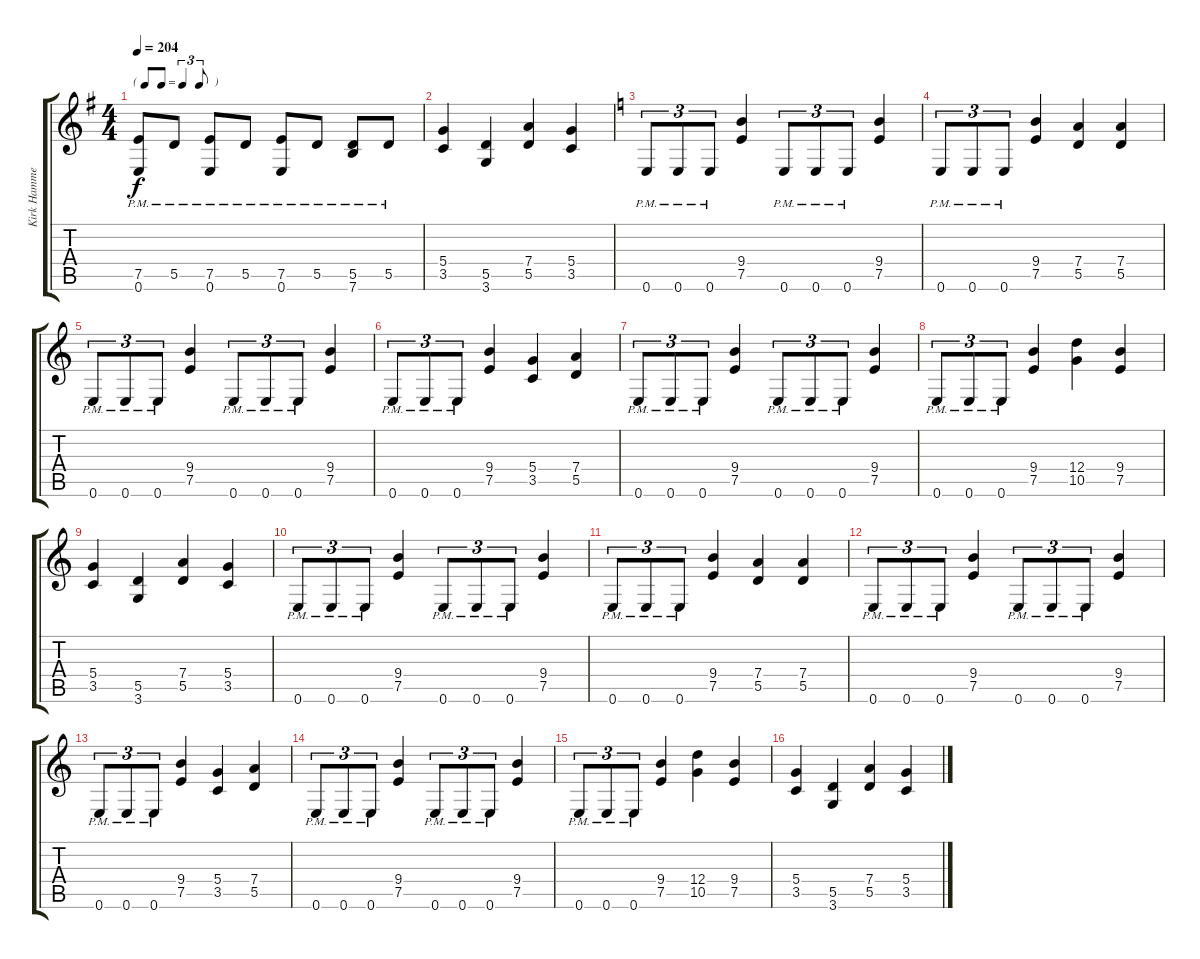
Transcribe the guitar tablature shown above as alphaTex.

\track ("Kirk Hammett" "Kirk Hamme") {instrument distortionguitar}
\staff {score tabs}
\tuning (E4 B3 G3 D3 A2 E2) {hide}
\ts (4 4)
\tf triplet8th
\tempo 204
\clef g2
\ks eminor
(7.5{pm} 0.6{pm}).8{dy f} 5.5{pm}.8 (7.5{pm} 0.6{pm}).8 5.5{pm}.8 (7.5{pm} 0.6{pm}).8 5.5{pm}.8 (5.5{pm} 7.6{pm}).8 5.5{pm}.8 |
(5.4 3.5).4 (5.5 3.6).4 (7.4 5.5).4 (5.4 3.5).4 |
\ks c
0.6{pm}.8{tu (3 2)} 0.6{pm}.8{tu (3 2)} 0.6{pm}.8{tu (3 2)} (9.4 7.5).4 0.6{pm}.8{tu (3 2)} 0.6{pm}.8{tu (3 2)} 0.6{pm}.8{tu (3 2)} (9.4 7.5).4 |
0.6{pm}.8{tu (3 2)} 0.6{pm}.8{tu (3 2)} 0.6{pm}.8{tu (3 2)} (9.4 7.5).4 (7.4 5.5).4 (7.4 5.5).4 |
0.6{pm}.8{tu (3 2)} 0.6{pm}.8{tu (3 2)} 0.6{pm}.8{tu (3 2)} (9.4 7.5).4 0.6{pm}.8{tu (3 2)} 0.6{pm}.8{tu (3 2)} 0.6{pm}.8{tu (3 2)} (9.4 7.5).4 |
0.6{pm}.8{tu (3 2)} 0.6{pm}.8{tu (3 2)} 0.6{pm}.8{tu (3 2)} (9.4 7.5).4 (5.4 3.5).4 (7.4 5.5).4 |
0.6{pm}.8{tu (3 2)} 0.6{pm}.8{tu (3 2)} 0.6{pm}.8{tu (3 2)} (9.4 7.5).4 0.6{pm}.8{tu (3 2)} 0.6{pm}.8{tu (3 2)} 0.6{pm}.8{tu (3 2)} (9.4 7.5).4 |
0.6{pm}.8{tu (3 2)} 0.6{pm}.8{tu (3 2)} 0.6{pm}.8{tu (3 2)} (9.4 7.5).4 (12.4 10.5).4 (9.4 7.5).4 |
(5.4 3.5).4 (5.5 3.6).4 (7.4 5.5).4 (5.4 3.5).4 |
0.6{pm}.8{tu (3 2)} 0.6{pm}.8{tu (3 2)} 0.6{pm}.8{tu (3 2)} (9.4 7.5).4 0.6{pm}.8{tu (3 2)} 0.6{pm}.8{tu (3 2)} 0.6{pm}.8{tu (3 2)} (9.4 7.5).4 |
0.6{pm}.8{tu (3 2)} 0.6{pm}.8{tu (3 2)} 0.6{pm}.8{tu (3 2)} (9.4 7.5).4 (7.4 5.5).4 (7.4 5.5).4 |
0.6{pm}.8{tu (3 2)} 0.6{pm}.8{tu (3 2)} 0.6{pm}.8{tu (3 2)} (9.4 7.5).4 0.6{pm}.8{tu (3 2)} 0.6{pm}.8{tu (3 2)} 0.6{pm}.8{tu (3 2)} (9.4 7.5).4 |
0.6{pm}.8{tu (3 2)} 0.6{pm}.8{tu (3 2)} 0.6{pm}.8{tu (3 2)} (9.4 7.5).4 (5.4 3.5).4 (7.4 5.5).4 |
0.6{pm}.8{tu (3 2)} 0.6{pm}.8{tu (3 2)} 0.6{pm}.8{tu (3 2)} (9.4 7.5).4 0.6{pm}.8{tu (3 2)} 0.6{pm}.8{tu (3 2)} 0.6{pm}.8{tu (3 2)} (9.4 7.5).4 |
0.6{pm}.8{tu (3 2)} 0.6{pm}.8{tu (3 2)} 0.6{pm}.8{tu (3 2)} (9.4 7.5).4 (12.4 10.5).4 (9.4 7.5).4 |
(5.4 3.5).4 (5.5 3.6).4 (7.4 5.5).4 (5.4 3.5).4
